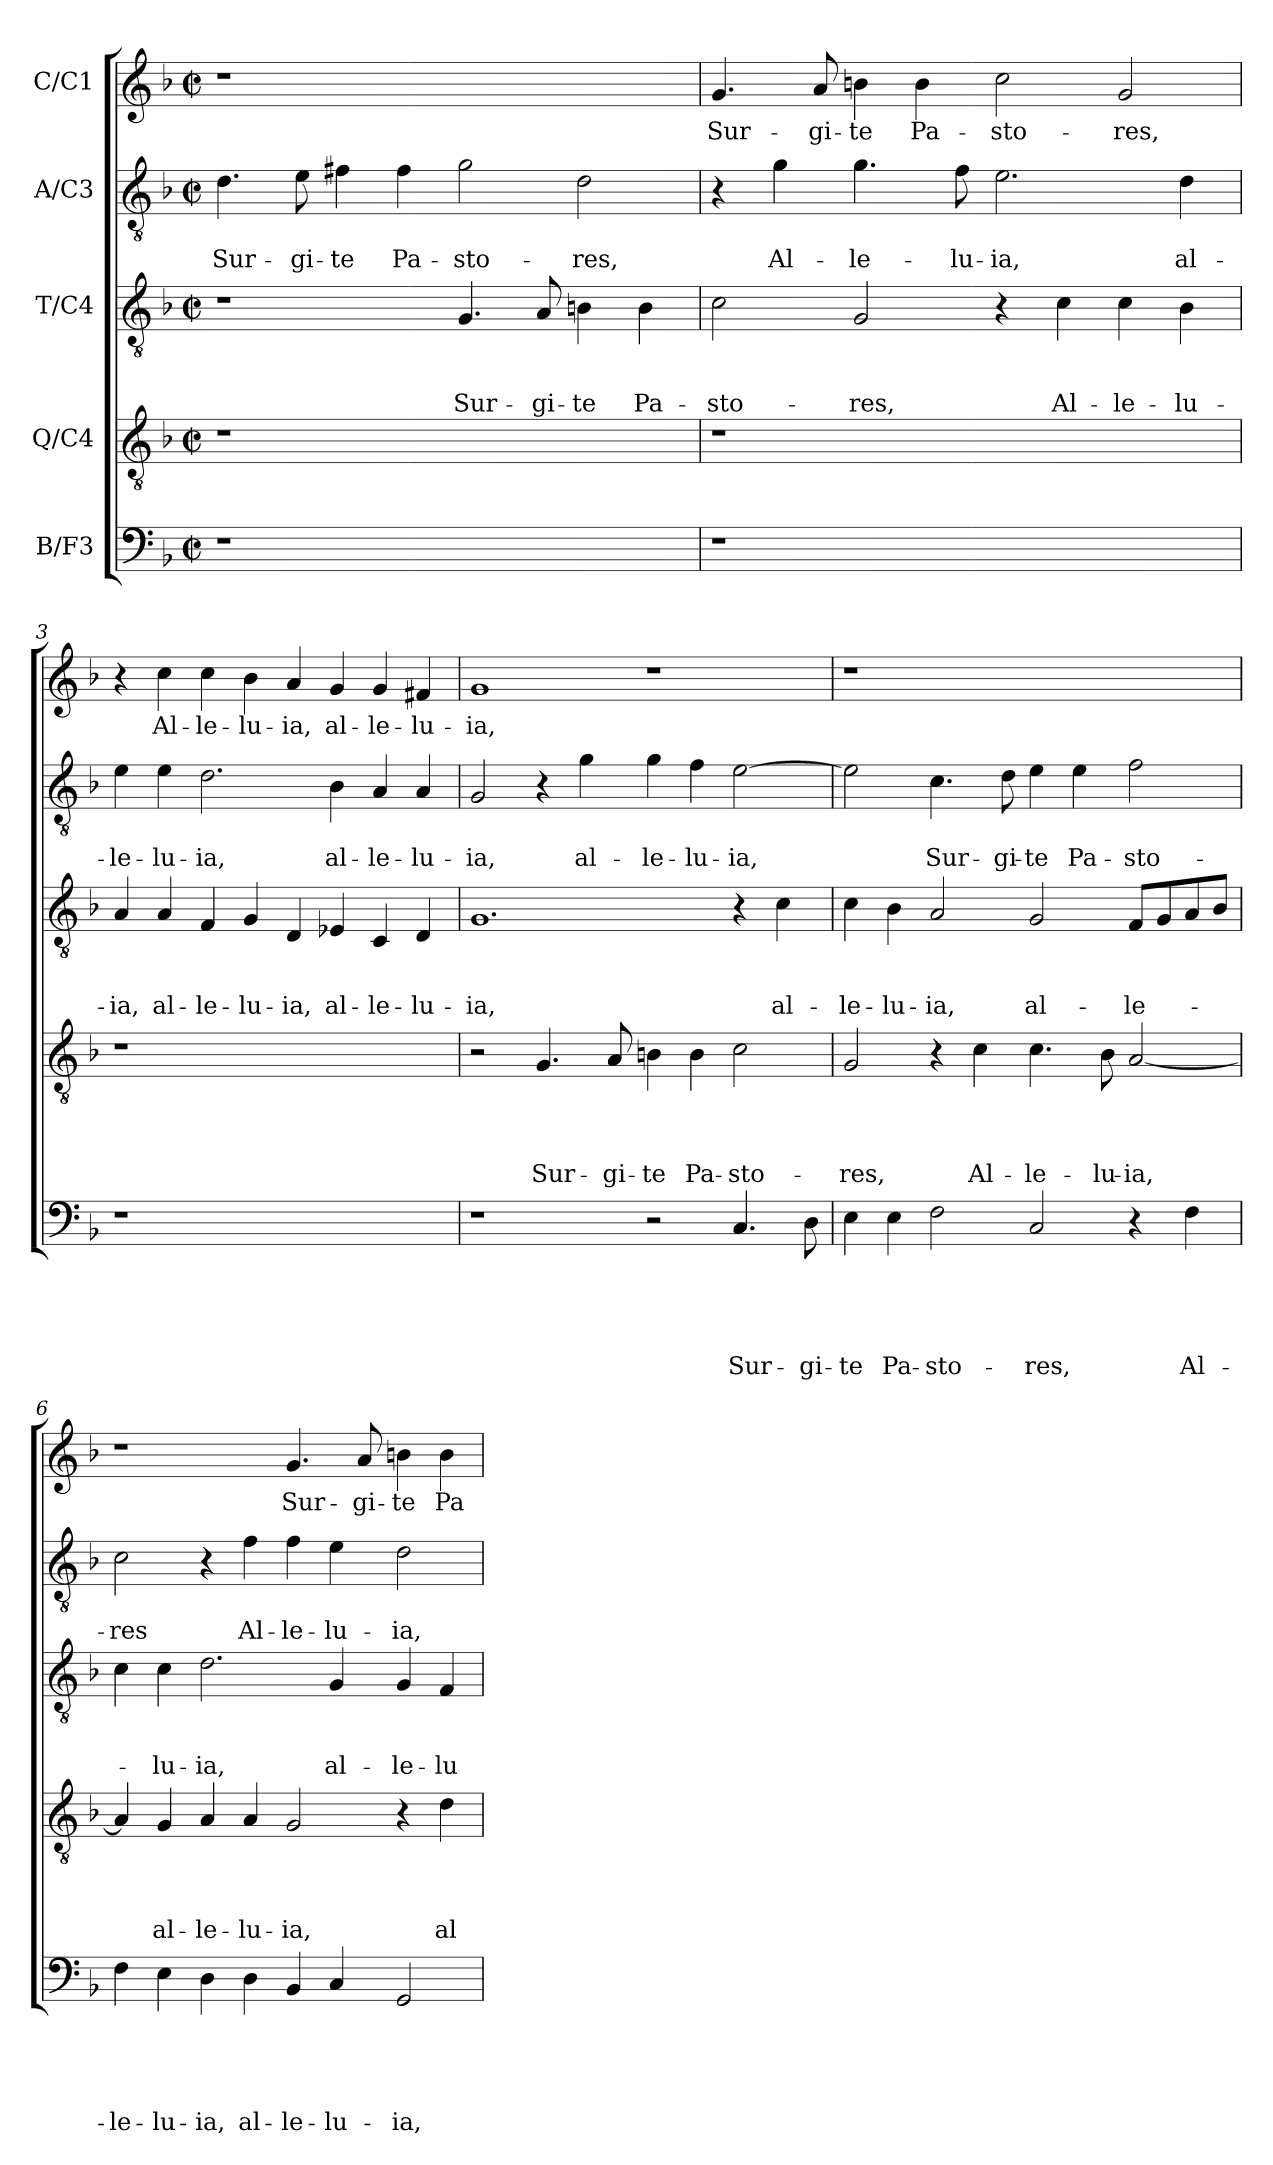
**kern	**text	**text	**text	**text	**text	**kern	**text	**text	**text	**text	**kern	**text	**text	**text	**kern	**text	**text	**kern	**text
*part5	*part5	*part5	*part5	*part5	*part5	*part4	*part4	*part4	*part4	*part4	*part3	*part3	*part3	*part3	*part2	*part2	*part2	*part1	*part1
*staff5	*staff5	*staff5	*staff5	*staff5	*staff5	*staff4	*staff4	*staff4	*staff4	*staff4	*staff3	*staff3	*staff3	*staff3	*staff2	*staff2	*staff2	*staff1	*staff1
*I"B/F3	*	*	*	*	*	*I"Q/C4	*	*	*	*	*I"T/C4	*	*	*	*I"A/C3	*	*	*I"C/C1	*
*clefF4	*	*	*	*	*	*clefGv2	*	*	*	*	*clefGv2	*	*	*	*clefGv2	*	*	*clefG2	*
*k[b-]	*	*	*	*	*	*k[b-]	*	*	*	*	*k[b-]	*	*	*	*k[b-]	*	*	*k[b-]	*
*F:	*	*	*	*	*	*F:	*	*	*	*	*F:	*	*	*	*F:	*	*	*F:	*
*M2/2	*	*	*	*	*	*M2/2	*	*	*	*	*M2/2	*	*	*	*M2/2	*	*	*M2/2	*
*met(c|)	*	*	*	*	*	*met(c|)	*	*	*	*	*met(c|)	*	*	*	*met(c|)	*	*	*met(c|)	*
=1	=1	=1	=1	=1	=1	=1	=1	=1	=1	=1	=1	=1	=1	=1	=1	=1	=1	=1	=1
!	!	!	!	!	!	!	!	!	!	!	!	!	!	!	!	!	!LO:LY:b	!	!
1r	.	.	.	.	.	1r	.	.	.	.	1r	.	.	.	4.d\	.	Sur-	1r	.
!	!	!	!	!	!	!	!	!	!	!	!	!	!	!	!	!	!LO:LY:b	!	!
.	.	.	.	.	.	.	.	.	.	.	.	.	.	.	8e\	.	-gi-	.	.
!	!	!	!	!	!	!	!	!	!	!	!	!	!	!	!	!	!LO:LY:b	!	!
.	.	.	.	.	.	.	.	.	.	.	.	.	.	.	4f#X\	.	-te	.	.
!	!	!	!	!	!	!	!	!	!	!	!	!	!	!	!	!	!LO:LY:b	!	!
.	.	.	.	.	.	.	.	.	.	.	.	.	.	.	4f#\	.	Pa-	.	.
!	!	!	!	!	!	!	!	!	!	!	!	!	!	!LO:LY:b	!	!	!LO:LY:b	!	!
1ryy	.	.	.	.	.	1ryy	.	.	.	.	4.G/	.	.	Sur-	2g\	.	-sto-	1ryy	.
!	!	!	!	!	!	!	!	!	!	!	!	!	!	!LO:LY:b	!	!	!	!	!
.	.	.	.	.	.	.	.	.	.	.	8A/	.	.	-gi-	.	.	.	.	.
!	!	!	!	!	!	!	!	!	!	!	!	!	!	!LO:LY:b	!	!	!LO:LY:b	!	!
.	.	.	.	.	.	.	.	.	.	.	4Bn\	.	.	-te	2d\	.	-res,	.	.
!	!	!	!	!	!	!	!	!	!	!	!	!	!	!LO:LY:b	!	!	!	!	!
.	.	.	.	.	.	.	.	.	.	.	4B\	.	.	Pa-	.	.	.	.	.
=2	=2	=2	=2	=2	=2	=2	=2	=2	=2	=2	=2	=2	=2	=2	=2	=2	=2	=2	=2
!	!	!	!	!	!	!	!	!	!	!	!	!	!	!LO:LY:b	!	!	!	!	!LO:LY:b
1r	.	.	.	.	.	1r	.	.	.	.	2c\	.	.	-sto-	4r	.	.	4.g/	Sur-
!	!	!	!	!	!	!	!	!	!	!	!	!	!	!	!	!	!LO:LY:b	!	!
.	.	.	.	.	.	.	.	.	.	.	.	.	.	.	4g\	.	Al-	.	.
!	!	!	!	!	!	!	!	!	!	!	!	!	!	!	!	!	!	!	!LO:LY:b
.	.	.	.	.	.	.	.	.	.	.	.	.	.	.	.	.	.	8a/	-gi-
!	!	!	!	!	!	!	!	!	!	!	!	!	!	!LO:LY:b	!	!	!LO:LY:b	!	!LO:LY:b
.	.	.	.	.	.	.	.	.	.	.	2G/	.	.	-res,	4.g\	.	-le-	4bn\	-te
!	!	!	!	!	!	!	!	!	!	!	!	!	!	!	!	!	!	!	!LO:LY:b
.	.	.	.	.	.	.	.	.	.	.	.	.	.	.	.	.	.	4b\	Pa-
!	!	!	!	!	!	!	!	!	!	!	!	!	!	!	!	!	!LO:LY:b	!	!
.	.	.	.	.	.	.	.	.	.	.	.	.	.	.	8f\	.	-lu-	.	.
!	!	!	!	!	!	!	!	!	!	!	!	!	!	!	!	!	!LO:LY:b	!	!LO:LY:b
1ryy	.	.	.	.	.	1ryy	.	.	.	.	4r	.	.	.	2.e\	.	-ia,	2cc\	-sto-
!	!	!	!	!	!	!	!	!	!	!	!	!	!	!LO:LY:b	!	!	!	!	!
.	.	.	.	.	.	.	.	.	.	.	4c\	.	.	Al-	.	.	.	.	.
!	!	!	!	!	!	!	!	!	!	!	!	!	!	!LO:LY:b	!	!	!	!	!LO:LY:b
.	.	.	.	.	.	.	.	.	.	.	4c\	.	.	-le-	.	.	.	2g/	-res,
!	!	!	!	!	!	!	!	!	!	!	!	!	!	!LO:LY:b	!	!	!LO:LY:b	!	!
.	.	.	.	.	.	.	.	.	.	.	4B-\	.	.	-lu-	4d\	.	al-	.	.
=3	=3	=3	=3	=3	=3	=3	=3	=3	=3	=3	=3	=3	=3	=3	=3	=3	=3	=3	=3
!	!	!	!	!	!	!	!	!	!	!	!	!	!	!LO:LY:b	!	!	!LO:LY:b	!	!
1r	.	.	.	.	.	1r	.	.	.	.	4A/	.	.	-ia,	4e\	.	-le-	4r	.
!	!	!	!	!	!	!	!	!	!	!	!	!	!	!LO:LY:b	!	!	!LO:LY:b	!	!LO:LY:b
.	.	.	.	.	.	.	.	.	.	.	4A/	.	.	al-	4e\	.	-lu-	4cc\	Al-
!	!	!	!	!	!	!	!	!	!	!	!	!	!	!LO:LY:b	!	!	!LO:LY:b	!	!LO:LY:b
.	.	.	.	.	.	.	.	.	.	.	4F/	.	.	-le-	2.d\	.	-ia,	4cc\	-le-
!	!	!	!	!	!	!	!	!	!	!	!	!	!	!LO:LY:b	!	!	!	!	!LO:LY:b
.	.	.	.	.	.	.	.	.	.	.	4G/	.	.	-lu-	.	.	.	4b-\	-lu-
!	!	!	!	!	!	!	!	!	!	!	!	!	!	!LO:LY:b	!	!	!	!	!LO:LY:b
1ryy	.	.	.	.	.	1ryy	.	.	.	.	4D/	.	.	-ia,	.	.	.	4a/	-ia,
!	!	!	!	!	!	!	!	!	!	!	!	!	!	!LO:LY:b	!	!	!LO:LY:b	!	!LO:LY:b
.	.	.	.	.	.	.	.	.	.	.	4E-X/	.	.	al-	4B-\	.	al-	4g/	al-
!	!	!	!	!	!	!	!	!	!	!	!	!	!	!LO:LY:b	!	!	!LO:LY:b	!	!LO:LY:b
.	.	.	.	.	.	.	.	.	.	.	4C/	.	.	-le-	4A/	.	-le-	4g/	-le-
!	!	!	!	!	!	!	!	!	!	!	!	!	!	!LO:LY:b	!	!	!LO:LY:b	!	!LO:LY:b
.	.	.	.	.	.	.	.	.	.	.	4D/	.	.	-lu-	4A/	.	-lu-	4f#X/	-lu-
=4	=4	=4	=4	=4	=4	=4	=4	=4	=4	=4	=4	=4	=4	=4	=4	=4	=4	=4	=4
!	!	!	!	!	!	!	!	!	!	!	!	!	!	!LO:LY:b	!	!	!LO:LY:b	!	!LO:LY:b
1r	.	.	.	.	.	2r	.	.	.	.	1.G	.	.	-ia,	2G/	.	-ia,	1g	-ia,
!	!	!	!	!	!	!	!	!	!	!LO:LY:b	!	!	!	!	!	!	!	!	!
.	.	.	.	.	.	4.G/	.	.	.	Sur-	.	.	.	.	4r	.	.	.	.
!	!	!	!	!	!	!	!	!	!	!	!	!	!	!	!	!	!LO:LY:b	!	!
.	.	.	.	.	.	.	.	.	.	.	.	.	.	.	4g\	.	al-	.	.
!	!	!	!	!	!	!	!	!	!	!LO:LY:b	!	!	!	!	!	!	!	!	!
.	.	.	.	.	.	8A/	.	.	.	-gi-	.	.	.	.	.	.	.	.	.
!	!	!	!	!	!	!	!	!	!	!LO:LY:b	!	!	!	!	!	!	!LO:LY:b	!	!
2r	.	.	.	.	.	4Bn\	.	.	.	-te	.	.	.	.	4g\	.	-le-	1r	.
!	!	!	!	!	!	!	!	!	!	!LO:LY:b	!	!	!	!	!	!	!LO:LY:b	!	!
.	.	.	.	.	.	4B\	.	.	.	Pa-	.	.	.	.	4f\	.	-lu-	.	.
!	!	!	!	!	!LO:LY:b	!	!	!	!	!LO:LY:b	!	!	!	!	!	!	!LO:LY:b	!	!
4.C/	.	.	.	.	Sur-	2c\	.	.	.	-sto-	4r	.	.	.	[2e\	.	-ia,	.	.
!	!	!	!	!	!	!	!	!	!	!	!	!	!	!LO:LY:b	!	!	!	!	!
.	.	.	.	.	.	.	.	.	.	.	4c\	.	.	al-	.	.	.	.	.
!	!	!	!	!	!LO:LY:b	!	!	!	!	!	!	!	!	!	!	!	!	!	!
8D\	.	.	.	.	-gi-	.	.	.	.	.	.	.	.	.	.	.	.	.	.
!!LO:LB:g=z
=5	=5	=5	=5	=5	=5	=5	=5	=5	=5	=5	=5	=5	=5	=5	=5	=5	=5	=5	=5
!	!	!	!	!	!LO:LY:b	!	!	!	!	!LO:LY:b	!	!	!	!LO:LY:b	!	!	!	!	!
4E\	.	.	.	.	-te	2G/	.	.	.	-res,	4c\	.	.	-le-	2e\]	.	.	1r	.
!	!	!	!	!	!LO:LY:b	!	!	!	!	!	!	!	!	!LO:LY:b	!	!	!	!	!
4E\	.	.	.	.	Pa-	.	.	.	.	.	4B-\	.	.	-lu-	.	.	.	.	.
!	!	!	!	!	!LO:LY:b	!	!	!	!	!	!	!	!	!LO:LY:b	!	!	!LO:LY:b	!	!
2F\	.	.	.	.	-sto-	4r	.	.	.	.	2A/	.	.	-ia,	4.c\	.	Sur-	.	.
!	!	!	!	!	!	!	!	!	!	!LO:LY:b	!	!	!	!	!	!	!	!	!
.	.	.	.	.	.	4c\	.	.	.	Al-	.	.	.	.	.	.	.	.	.
!	!	!	!	!	!	!	!	!	!	!	!	!	!	!	!	!	!LO:LY:b	!	!
.	.	.	.	.	.	.	.	.	.	.	.	.	.	.	8d\	.	-gi-	.	.
!	!	!	!	!	!LO:LY:b	!	!	!	!	!LO:LY:b	!	!	!	!LO:LY:b	!	!	!LO:LY:b	!	!
2C/	.	.	.	.	-res,	4.c\	.	.	.	-le-	2G/	.	.	al-	4e\	.	-te	1ryy	.
!	!	!	!	!	!	!	!	!	!	!	!	!	!	!	!	!	!LO:LY:b	!	!
.	.	.	.	.	.	.	.	.	.	.	.	.	.	.	4e\	.	Pa-	.	.
!	!	!	!	!	!	!	!	!	!	!LO:LY:b	!	!	!	!	!	!	!	!	!
.	.	.	.	.	.	8B-\	.	.	.	-lu-	.	.	.	.	.	.	.	.	.
!	!	!	!	!	!	!	!	!	!	!LO:LY:b	!	!	!	!LO:LY:b	!	!	!LO:LY:b	!	!
4r	.	.	.	.	.	[2A/	.	.	.	-ia,	8F/L	.	.	-le-	2f\	.	-sto-	.	.
.	.	.	.	.	.	.	.	.	.	.	8G/	.	.	.	.	.	.	.	.
!	!	!	!	!	!LO:LY:b	!	!	!	!	!	!	!	!	!	!	!	!	!	!
4F\	.	.	.	.	Al-	.	.	.	.	.	8A/	.	.	.	.	.	.	.	.
.	.	.	.	.	.	.	.	.	.	.	8B-/J	.	.	.	.	.	.	.	.
=6	=6	=6	=6	=6	=6	=6	=6	=6	=6	=6	=6	=6	=6	=6	=6	=6	=6	=6	=6
!	!	!	!	!	!LO:LY:b	!	!	!	!	!	!	!	!	!	!	!	!LO:LY:b	!	!
4F\	.	.	.	.	-le-	4A/]	.	.	.	.	4c\	.	.	.	2c\	.	-res	1r	.
!	!	!	!	!	!LO:LY:b	!	!	!	!	!LO:LY:b	!	!	!	!LO:LY:b	!	!	!	!	!
4E\	.	.	.	.	-lu-	4G/	.	.	.	al-	4c\	.	.	-lu-	.	.	.	.	.
!	!	!	!	!	!LO:LY:b	!	!	!	!	!LO:LY:b	!	!	!	!LO:LY:b	!	!	!	!	!
4D\	.	.	.	.	-ia,	4A/	.	.	.	-le-	2.d\	.	.	-ia,	4r	.	.	.	.
!	!	!	!	!	!LO:LY:b	!	!	!	!	!LO:LY:b	!	!	!	!	!	!	!LO:LY:b	!	!
4D\	.	.	.	.	al-	4A/	.	.	.	-lu-	.	.	.	.	4f\	.	Al-	.	.
!	!	!	!	!	!LO:LY:b	!	!	!	!	!LO:LY:b	!	!	!	!	!	!	!LO:LY:b	!	!LO:LY:b
4BB-/	.	.	.	.	-le-	2G/	.	.	.	-ia,	.	.	.	.	4f\	.	-le-	4.g/	Sur-
!	!	!	!	!	!LO:LY:b	!	!	!	!	!	!	!	!	!LO:LY:b	!	!	!LO:LY:b	!	!
4C/	.	.	.	.	-lu-	.	.	.	.	.	4G/	.	.	al-	4e\	.	-lu-	.	.
!	!	!	!	!	!	!	!	!	!	!	!	!	!	!	!	!	!	!	!LO:LY:b
.	.	.	.	.	.	.	.	.	.	.	.	.	.	.	.	.	.	8a/	-gi-
!	!	!	!	!	!LO:LY:b	!	!	!	!	!	!	!	!	!LO:LY:b	!	!	!LO:LY:b	!	!LO:LY:b
2GG/	.	.	.	.	-ia,	4r	.	.	.	.	4G/	.	.	-le-	2d\	.	-ia,	4bn\	-te
!	!	!	!	!	!	!	!	!	!	!LO:LY:b	!	!	!	!LO:LY:b	!	!	!	!	!LO:LY:b
.	.	.	.	.	.	4d\	.	.	.	al-	4F/	.	.	-lu-	.	.	.	4b\	Pa-
=	=	=	=	=	=	=	=	=	=	=	=	=	=	=	=	=	=	=	=
*-	*-	*-	*-	*-	*-	*-	*-	*-	*-	*-	*-	*-	*-	*-	*-	*-	*-	*-	*-
